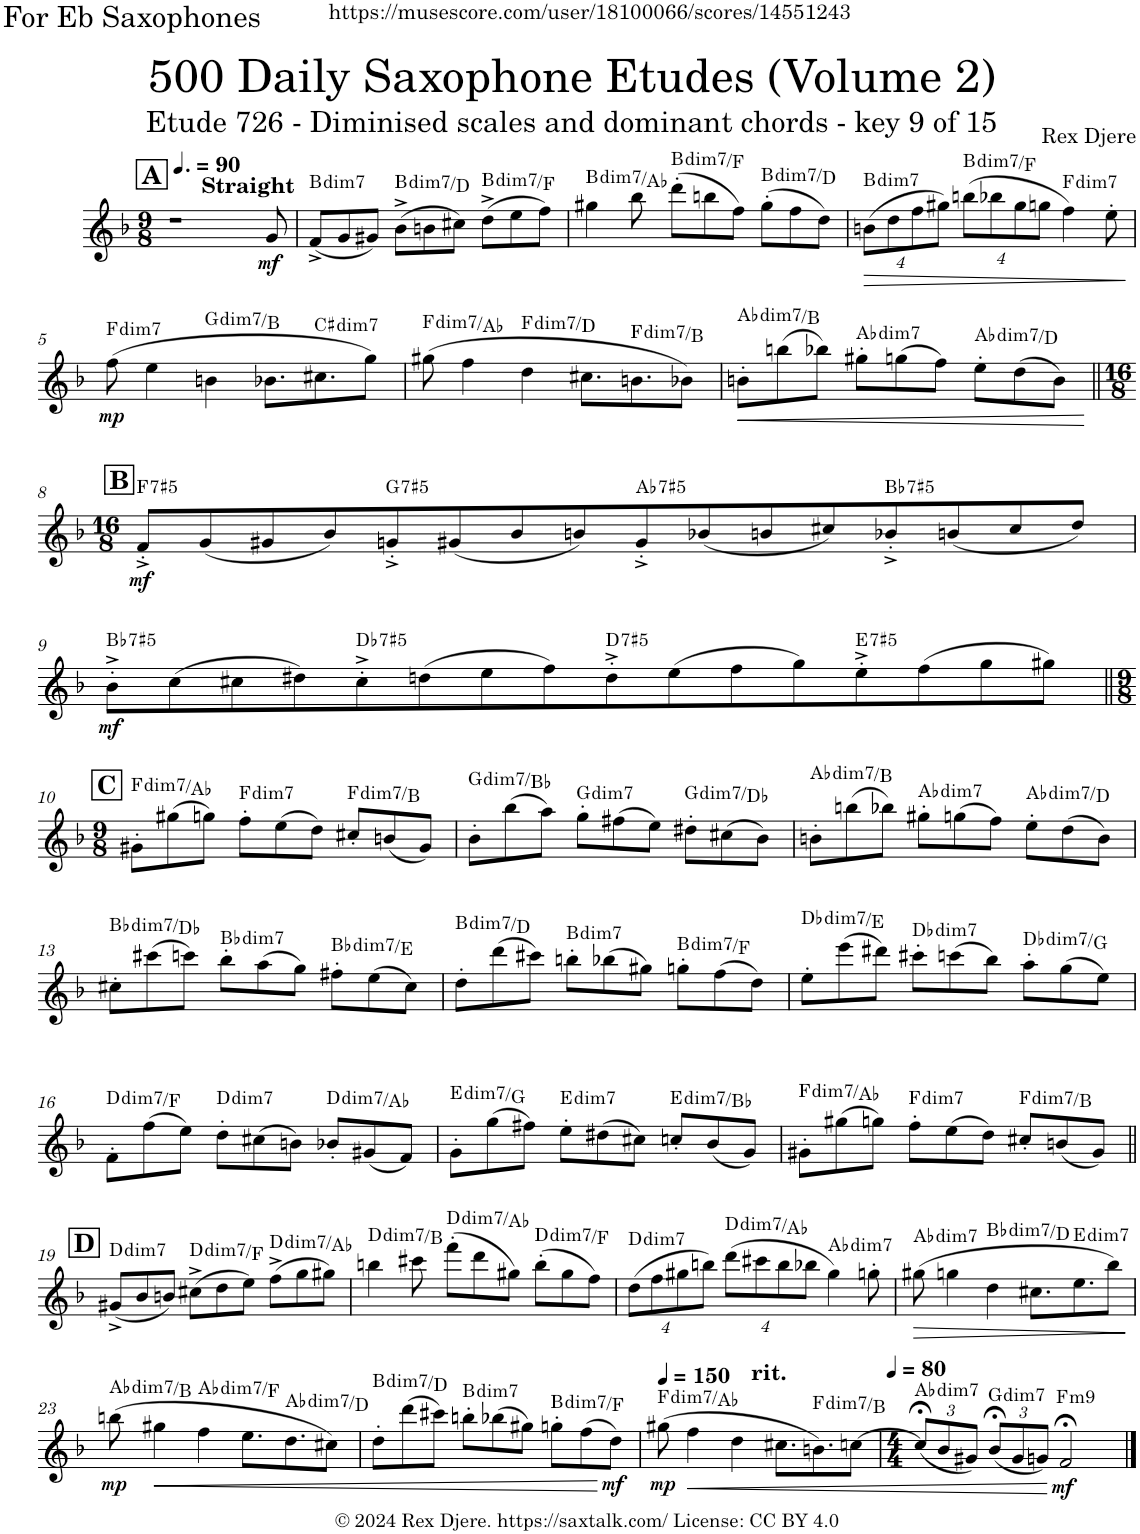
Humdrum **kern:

**kern	**dynam	**harte
*part1	*part1	*part1
*staff1	*staff1	*
*I"Alto Saxophone	*	*
*I'A. Sax.	*	*
*clefG2	*	*
*Trd5c9	*	*
*k[b-]	*	*
*M9/8	*	*
*MM135	*	*
!!LO:REH:place=s1:a:B:cj:fs=14:t=A
=1	=1	=1
1r	.	.
!LO:TX:a:B:t=Straight	!	!
!	!LO:DY:b	!
8g/	mf	.
=2	=2	=2
!	!	!LO:H:kt=dim7
(8f^/L	.	B:dim7
8g/	.	.
8g#X/J)	.	.
!	!	!LO:H:kt=dim7
(8b-^\L	.	B:dim7/b3
8bn\	.	.
8cc#X\J)	.	.
!	!	!LO:H:kt=dim7
(8dd^\L	.	B:dim7/b5
8ee\	.	.
8ff\J)	.	.
=3	=3	=3
!	!	!LO:H:kt=dim7
4gg#X\	.	B:dim7/bb7
8bb-\	.	.
!	!	!LO:H:kt=dim7
(8ddd'\L	.	B:dim7/b5
8bbn\	.	.
8ff\J)	.	.
!	!	!LO:H:kt=dim7
(8gg#'\L	.	B:dim7/b3
8ff\	.	.
8dd\J)	.	.
=4	=4	=4
*Xbrackettup	*	*
!	!LO:HP:b	!LO:H:kt=dim7
(32%3bn\L	>	B:dim7
32%3dd\	.	.
32%3ff\	.	.
32%3gg#X\J)	.	.
!	!	!LO:H:kt=dim7
(32%3bbn\L	.	B:dim7/b5
32%3bb-X\	.	.
32%3gg#\	.	.
32%3ggn\J	.	.
!	!	!LO:H:kt=dim7
4ff\)	.	F:dim7
8ee'\	.	.
.	]	.
!!LO:LB:g=z
=5	=5	=5
!	!LO:DY:b	!LO:H:kt=dim7
(8ff\	mp	F:dim7
4ee\	.	.
!	!	!LO:H:kt=dim7
4bn\	.	G:dim7/3
8.b-X\L	.	.
!	!	!LO:H:kt=dim7
8.cc#X\	.	C#:dim7
8gg\J)	.	.
=6	=6	=6
!	!	!LO:H:kt=dim7
(8gg#X\	.	F:dim7/b3
4ff\	.	.
!	!	!LO:H:kt=dim7
4dd\	.	F:dim7/6
8.cc#X\L	.	.
!	!	!LO:H:kt=dim7
8.bn\	.	F:dim7/#4
8b-X\J)	.	.
=7	=7	=7
!	!LO:HP:b	!LO:H:kt=dim7
8bn'\L	<	Ab:dim7/#2
(8bbn\	.	.
8bb-X\J)	.	.
!	!	!LO:H:kt=dim7
8gg#X'\L	.	Ab:dim7
(8ggn\	.	.
8ff\J)	.	.
!	!	!LO:H:kt=dim7
8ee'\L	.	Ab:dim7/#4
(8dd\	.	.
8b\J)	.	.
.	[	.
!!LO:LB:g=z
!!LO:REH:place=s1:a:B:cj:fs=14:t=B
=8||	=8||	=8||
*M16/8	*	*
!	!LO:DY:b	!LO:H:kt=7
8f'^/L	mf	F:(3,#5,b7)
(8g/	.	.
8g#X/	.	.
8b-/)	.	.
!	!	!LO:H:kt=7
8gn'^/	.	G:(3,#5,b7)
(8g#X/	.	.
8b-/	.	.
8bn/)	.	.
!	!	!LO:H:kt=7
8g#'^/	.	Ab:(3,#5,b7)
(8b-X/	.	.
8bn/	.	.
8cc#X/)	.	.
!	!	!LO:H:kt=7
8b-X'^/	.	Bb:(3,#5,b7)
(8bn/	.	.
8cc#/	.	.
8dd/J)	.	.
!!LO:LB:g=z
=9	=9	=9
!	!LO:DY:b	!LO:H:kt=7
8b-'^\L	mf	Bb:(3,#5,b7)
(8cc\	.	.
8cc#X\	.	.
8dd#X\)	.	.
!	!	!LO:H:kt=7
8cc#'^\	.	Db:(3,#5,b7)
(8ddn\	.	.
8ee\	.	.
8ff\)	.	.
!	!	!LO:H:kt=7
8dd'^\	.	D:(3,#5,b7)
(8ee\	.	.
8ff\	.	.
8gg\)	.	.
!	!	!LO:H:kt=7
8ee'^\	.	E:(3,#5,b7)
(8ff\	.	.
8gg\	.	.
8gg#X\J)	.	.
!!LO:LB:g=z
!!LO:REH:place=s1:a:B:cj:fs=14:t=C
=10||	=10||	=10||
*M9/8	*	*
!	!	!LO:H:kt=dim7
8g#X'\L	.	F:dim7/b3
(8gg#X\	.	.
8ggn\J)	.	.
!	!	!LO:H:kt=dim7
8ff'\L	.	F:dim7
(8ee\	.	.
8dd\J)	.	.
!	!	!LO:H:kt=dim7
8cc#X'/L	.	F:dim7/#4
(8bn/	.	.
8g#/J)	.	.
=11	=11	=11
!	!	!LO:H:kt=dim7
8b-'\L	.	G:dim7/b3
(8bb-\	.	.
8aa\J)	.	.
!	!	!LO:H:kt=dim7
8gg'\L	.	G:dim7
(8ff#X\	.	.
8ee\J)	.	.
!	!	!LO:H:kt=dim7
8dd#X'\L	.	G:dim7/b5
(8cc#X\	.	.
8b-\J)	.	.
=12	=12	=12
!	!	!LO:H:kt=dim7
8bn'\L	.	Ab:dim7/#2
(8bbn\	.	.
8bb-X\J)	.	.
!	!	!LO:H:kt=dim7
8gg#X'\L	.	Ab:dim7
(8ggn\	.	.
8ff\J)	.	.
!	!	!LO:H:kt=dim7
8ee'\L	.	Ab:dim7/#4
(8dd\	.	.
8b\J)	.	.
!!LO:LB:g=z
=13	=13	=13
!	!	!LO:H:kt=dim7
8cc#X'\L	.	Bb:dim7/b3
(8ccc#X\	.	.
8cccn\J)	.	.
!	!	!LO:H:kt=dim7
8bb-'\L	.	Bb:dim7
(8aa\	.	.
8gg\J)	.	.
!	!	!LO:H:kt=dim7
8ff#X'\L	.	Bb:dim7/#4
(8ee\	.	.
8cc#\J)	.	.
=14	=14	=14
!	!	!LO:H:kt=dim7
8dd'\L	.	B:dim7/b3
(8ddd\	.	.
8ccc#X\J)	.	.
!	!	!LO:H:kt=dim7
8bbn'\L	.	B:dim7
(8bb-X\	.	.
8gg#X\J)	.	.
!	!	!LO:H:kt=dim7
8ggn'\L	.	B:dim7/b5
(8ff\	.	.
8dd\J)	.	.
=15	=15	=15
!	!	!LO:H:kt=dim7
8ee'\L	.	Db:dim7/#2
(8eee\	.	.
8ddd#X\J)	.	.
!	!	!LO:H:kt=dim7
8ccc#X'\L	.	Db:dim7
(8cccn\	.	.
8bb-\J)	.	.
!	!	!LO:H:kt=dim7
8aa'\L	.	Db:dim7/#4
(8gg\	.	.
8ee\J)	.	.
!!LO:LB:g=z
=16	=16	=16
!	!	!LO:H:kt=dim7
8f'\L	.	D:dim7/b3
(8ff\	.	.
8ee\J)	.	.
!	!	!LO:H:kt=dim7
8dd'\L	.	D:dim7
(8cc#X\	.	.
8bn\J)	.	.
!	!	!LO:H:kt=dim7
8b-X'/L	.	D:dim7/b5
(8g#X/	.	.
8f/J)	.	.
=17	=17	=17
!	!	!LO:H:kt=dim7
8g'\L	.	E:dim7/b3
(8gg\	.	.
8ff#X\J)	.	.
!	!	!LO:H:kt=dim7
8ee'\L	.	E:dim7
(8dd#X\	.	.
8cc#X\J)	.	.
!	!	!LO:H:kt=dim7
8ccn'/L	.	E:dim7/b5
(8b-/	.	.
8g/J)	.	.
=18	=18	=18
!	!	!LO:H:kt=dim7
8g#X'\L	.	F:dim7/b3
(8gg#X\	.	.
8ggn\J)	.	.
!	!	!LO:H:kt=dim7
8ff'\L	.	F:dim7
(8ee\	.	.
8dd\J)	.	.
!	!	!LO:H:kt=dim7
8cc#X'/L	.	F:dim7/#4
(8bn/	.	.
8g#/J)	.	.
!!LO:LB:g=z
!!LO:REH:place=s1:a:B:cj:fs=14:t=D
=19||	=19||	=19||
!	!	!LO:H:kt=dim7
(8g#X^/L	.	D:dim7
8b-/	.	.
8bn/J)	.	.
!	!	!LO:H:kt=dim7
(8cc#X^\L	.	D:dim7/b3
8dd\	.	.
8ee\J)	.	.
!	!	!LO:H:kt=dim7
(8ff^\L	.	D:dim7/b5
8gg\	.	.
8gg#X\J)	.	.
=20	=20	=20
!	!	!LO:H:kt=dim7
4bbn\	.	D:dim7/6
8ccc#X\	.	.
!	!	!LO:H:kt=dim7
(8fff'\L	.	D:dim7/b5
8ddd\	.	.
8gg#X\J)	.	.
!	!	!LO:H:kt=dim7
(8bb'\L	.	D:dim7/b3
8gg#\	.	.
8ff\J)	.	.
=21	=21	=21
!	!	!LO:H:kt=dim7
(32%3dd\L	.	D:dim7
32%3ff\	.	.
32%3gg#X\	.	.
32%3bbn\J)	.	.
!	!	!LO:H:kt=dim7
(32%3ddd\L	.	D:dim7/b5
32%3ccc#X\	.	.
32%3bb\	.	.
32%3bb-X\J	.	.
!	!	!LO:H:kt=dim7
4gg#\)	.	Ab:dim7
8ggn'\	.	.
=22	=22	=22
!	!LO:HP:b	!LO:H:kt=dim7
(8gg#X\	>	Ab:dim7
4ggn\	.	.
!	!	!LO:H:kt=dim7
4dd\	.	Bb:dim7/3
8.cc#X\L	.	.
!	!	!LO:H:kt=dim7
8.ee\	.	E:dim7
8bb-\J)	.	.
.	]	.
!!LO:LB:g=z
=23	=23	=23
!	!LO:DY:b	!LO:H:kt=dim7
(8bbn\	mp	Ab:dim7/#2
!	!LO:HP:b	!
4gg#X\	<	.
!	!	!LO:H:kt=dim7
4ff\	.	Ab:dim7/6
8.ee\L	.	.
!	!	!LO:H:kt=dim7
8.dd\	.	Ab:dim7/#4
8cc#X\J)	.	.
=24	=24	=24
!	!	!LO:H:kt=dim7
8dd'\L	.	B:dim7/b3
(8ddd\	.	.
8ccc#X\J)	.	.
!	!	!LO:H:kt=dim7
8bbn'\L	.	B:dim7
(8bb-X\	.	.
8gg#X\J)	.	.
!	!	!LO:H:kt=dim7
8ggn'\L	.	B:dim7/b5
(8ff\	.	.
!	!LO:DY:n=1:b	!
8dd\J)	[ mf	.
=25	=25	=25
*MM150	*	*
!	!LO:DY:b	!LO:H:kt=dim7
(8gg#X\	mp	F:dim7/b3
!	!LO:HP:b	!
4ff\	<	.
!LO:TX:a:t=rit.	!	!
4dd\	.	.
8.cc#X\L	.	.
!	!	!LO:H:kt=dim7
8.bn\)	.	F:dim7/#4
[8ccn\J	.	.
=26	=26	=26
*M4/4	*	*
*MM80	*	*
!	!	!LO:H:kt=dim7
(12cc;</L]	.	Ab:dim7
12b-/	.	.
12g#X/J)	.	.
!	!	!LO:H:kt=dim7
(12b-;</L	.	G:dim7
12g#/	.	.
12gn/J)	.	.
!	!LO:DY:n=1:b	!LO:H:kt=m9
2f;</	[ mf	F:min9
==	==	==
*-	*-	*-
